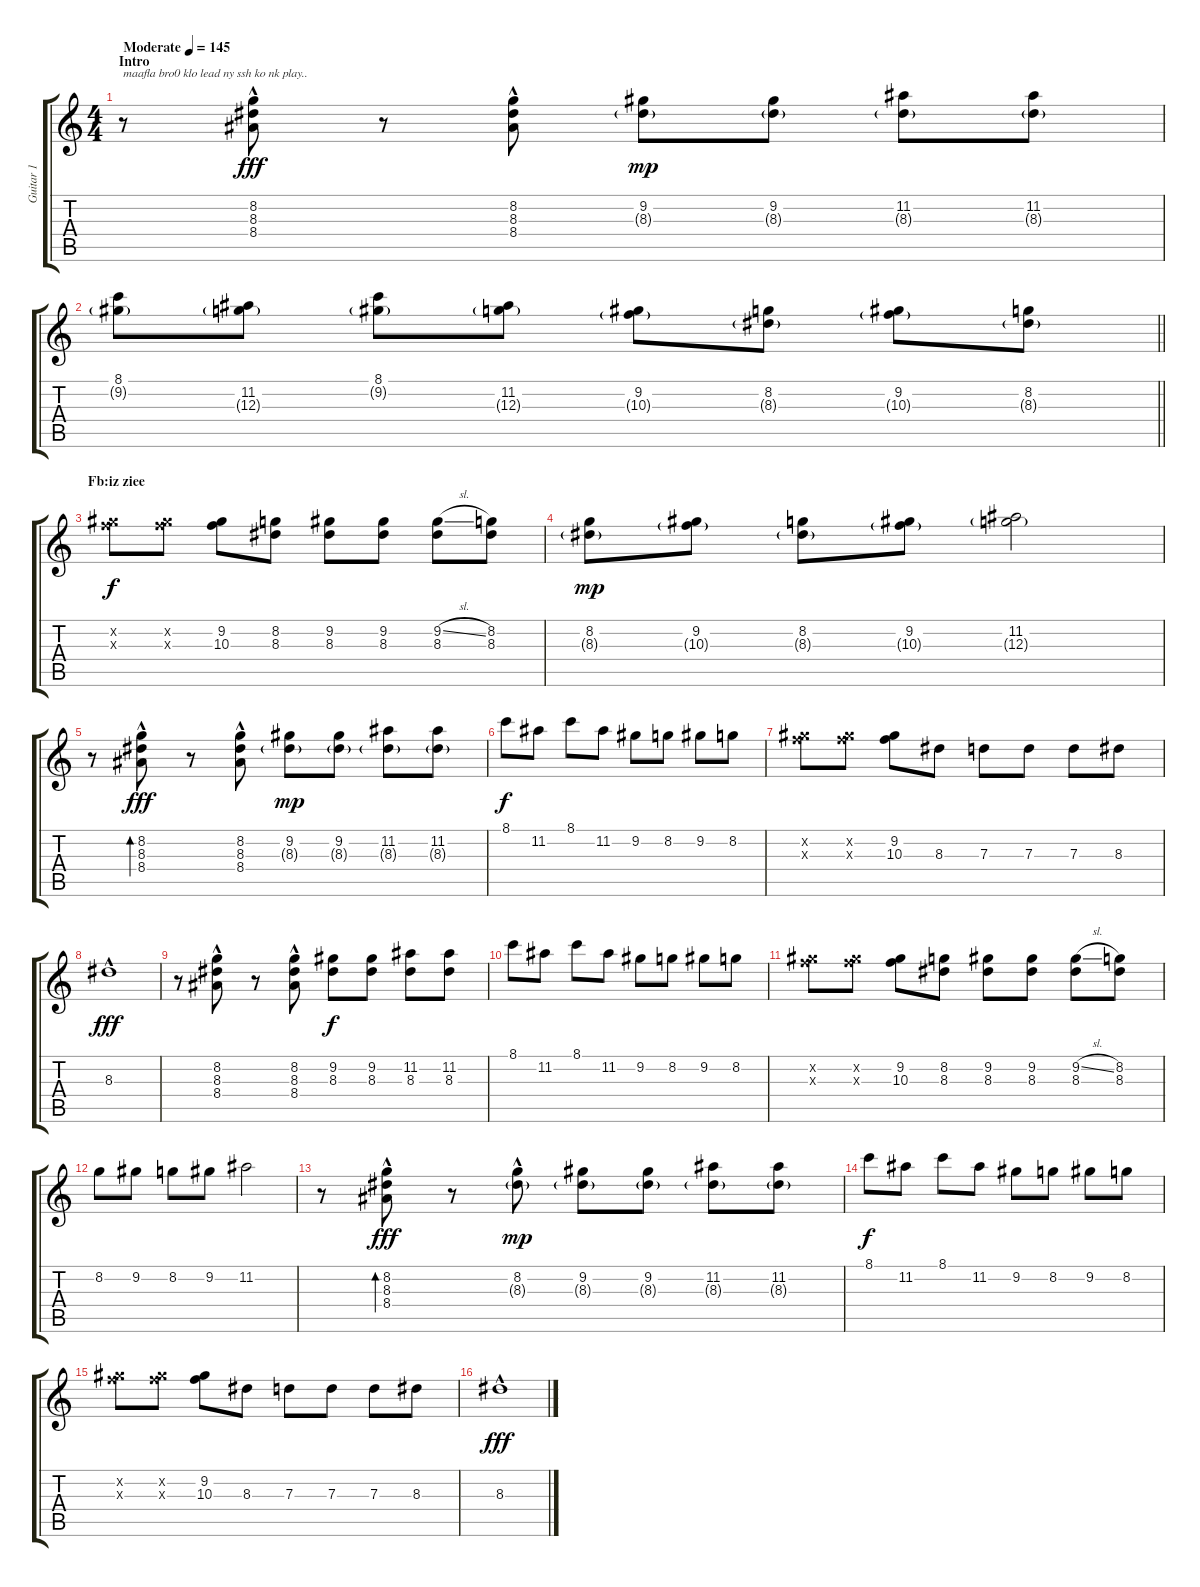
\track ("Guitar 1" "Guitar 1") {instrument electricguitarclean}
\staff {score tabs}
\tuning (E4 B3 G3 D3 A2 E2) {hide}
\ts (4 4)
\section ("" "Intro")
\tempo (145 "Moderate")
\clef g2
\ks c
r.8{txt "maafla bro0 klo lead ny ssh ko nk play.." dy fff instrument electricguitarclean} (8.2{hac} 8.3{hac} 8.4{hac}).8 r.8 (8.2{hac} 8.3 8.4).8 (9.2 8.3{g}).8{dy mp} (9.2 8.3{g}).8 (11.2 8.3{g}).8 (11.2 8.3{g}).8 |
\barLineRight lightlight
(8.1 9.2{g}).8 (11.2 12.3{g}).8 (8.1 9.2{g}).8 (11.2 12.3{g}).8 (9.2 10.3{g}).8 (8.2 8.3{g}).8 (9.2 10.3{g}).8 (8.2 8.3{g}).8 |
\section ("" "Fb:iz ziee")
(9.2{x} 10.3{x}).8{dy f} (9.2{x} 10.3{x}).8 (9.2 10.3).8 (8.2 8.3).8 (9.2 8.3).8 (9.2 8.3).8 (9.2{sl} 8.3).8 (8.2 8.3).8 |
(8.2 8.3{g}).8{dy mp} (9.2 10.3{g}).8 (8.2 8.3{g}).8 (9.2 10.3{g}).8 (11.2 12.3{g}).2 |
r.8 (8.2{hac} 8.3{hac} 8.4{hac}).8{bd 120 dy fff} r.8 (8.2{hac} 8.3 8.4).8 (9.2 8.3{g}).8{dy mp} (9.2 8.3{g}).8 (11.2 8.3{g}).8 (11.2 8.3{g}).8 |
8.1.8{dy f} 11.2.8 8.1.8 11.2.8 9.2.8 8.2.8 9.2.8 8.2.8 |
(9.2{x} 10.3{x}).8 (9.2{x} 10.3{x}).8 (9.2 10.3).8 8.3.8 7.3.8 7.3.8 7.3.8 8.3.8 |
8.3{hac}.1{dy fff} |
r.8 (8.2{hac} 8.3{hac} 8.4{hac}).8 r.8 (8.2{hac} 8.3{hac} 8.4).8 (9.2 8.3).8{dy f} (9.2 8.3).8 (11.2 8.3).8 (11.2 8.3).8 |
8.1.8 11.2.8 8.1.8 11.2.8 9.2.8 8.2.8 9.2.8 8.2.8 |
(9.2{x} 10.3{x}).8 (9.2{x} 10.3{x}).8 (9.2 10.3).8 (8.2 8.3).8 (9.2 8.3).8 (9.2 8.3).8 (9.2{sl} 8.3).8 (8.2 8.3).8 |
8.2.8 9.2.8 8.2.8 9.2.8 11.2.2 |
r.8 (8.2{hac} 8.3{hac} 8.4{hac}).8{bd 120 dy fff} r.8 (8.2{hac} 8.3{g}).8{dy mp} (9.2 8.3{g}).8 (9.2 8.3{g}).8 (11.2 8.3{g}).8 (11.2 8.3{g}).8 |
8.1.8{dy f} 11.2.8 8.1.8 11.2.8 9.2.8 8.2.8 9.2.8 8.2.8 |
(9.2{x} 10.3{x}).8 (9.2{x} 10.3{x}).8 (9.2 10.3).8 8.3.8 7.3.8 7.3.8 7.3.8 8.3.8 |
8.3{hac}.1{dy fff}
